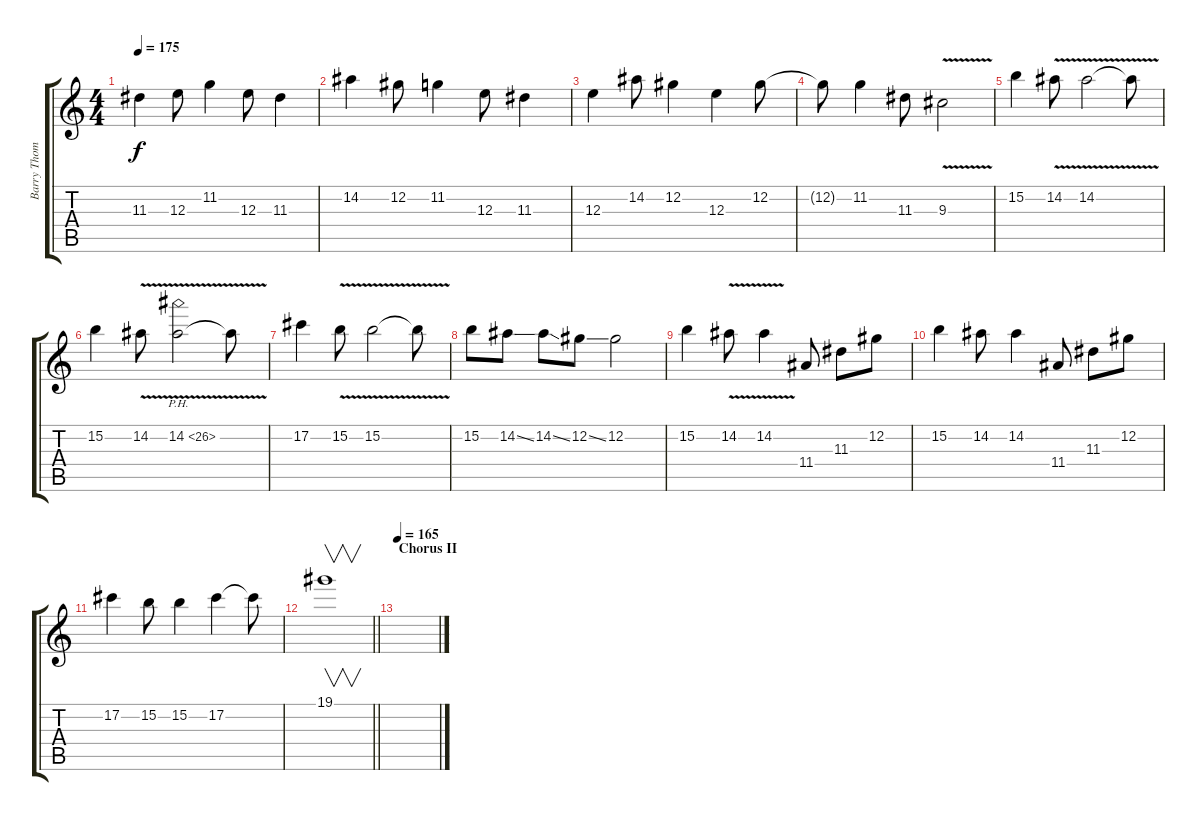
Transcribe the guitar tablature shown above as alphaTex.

\track ("Barry Thompson - Lead" "Barry Thom") {instrument distortionguitar}
\staff {score tabs}
\tuning (Db4 Ab3 E3 B2 Gb2 Db2) {hide}
\ts (4 4)
\tempo 175
\clef g2
\ks c
11.3.4{dy f} 12.3.8 11.2.4 12.3.8 11.3.4 |
14.2.4 12.2.8 11.2.4 12.3.8 11.3.4 |
12.3.4 14.2.8 12.2.4 12.3.4 12.2.8 |
12.2{t}.8 11.2.4 11.3.8 9.3{v}.2 |
15.2.4 14.2{v}.8 14.2{v}.2 14.2{t}.8 |
15.2.4 14.2{v}.8 14.2{ph 12 v}.2 14.2{t}.8 |
17.2.4 15.2{v}.8 15.2{v}.2 15.2{t}.8 |
15.2.8 14.2{ss}.8 14.2{ss}.8 12.2{ss}.8 12.2.2 |
15.2.4 14.2{v}.8 14.2{v}.4 11.4.8 11.3.8 12.2.8 |
15.2.4 14.2.8 14.2.4 11.4.8 11.3.8 12.2.8 |
17.2.4 15.2.8 15.2.4 17.2.4 17.2{t}.8 |
\barLineRight lightlight
19.1.1{v} |
\section ("" "Chorus II")
\tempo 165
